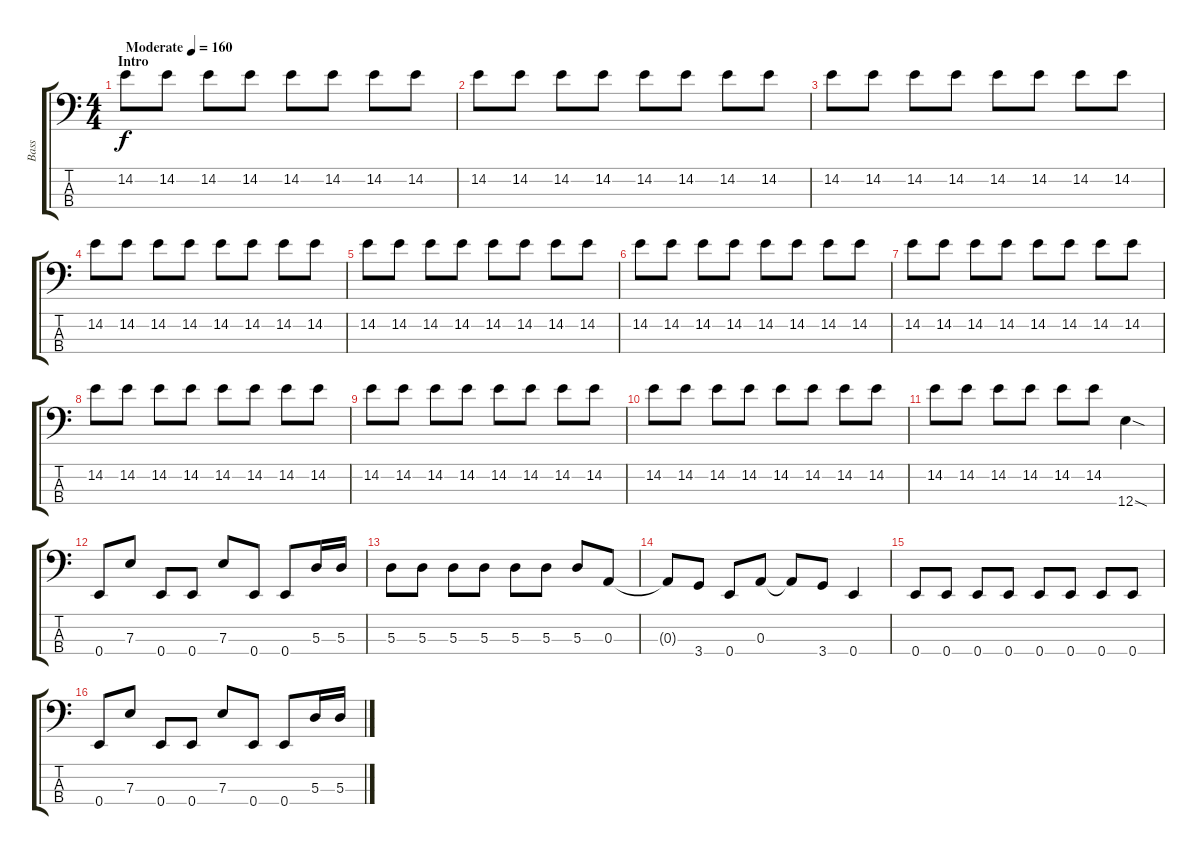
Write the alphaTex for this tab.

\track ("Bass" "Bass") {instrument electricbassfinger}
\staff {score tabs}
\tuning (G2 D2 A1 E1) {hide}
\ts (4 4)
\section ("" "Intro")
\tempo (160 "Moderate")
\clef f4
\ks c
14.2.8{dy f instrument electricbassfinger} 14.2.8 14.2.8 14.2.8 14.2.8 14.2.8 14.2.8 14.2.8 |
14.2.8 14.2.8 14.2.8 14.2.8 14.2.8 14.2.8 14.2.8 14.2.8 |
14.2.8 14.2.8 14.2.8 14.2.8 14.2.8 14.2.8 14.2.8 14.2.8 |
14.2.8 14.2.8 14.2.8 14.2.8 14.2.8 14.2.8 14.2.8 14.2.8 |
14.2.8 14.2.8 14.2.8 14.2.8 14.2.8 14.2.8 14.2.8 14.2.8 |
14.2.8 14.2.8 14.2.8 14.2.8 14.2.8 14.2.8 14.2.8 14.2.8 |
14.2.8 14.2.8 14.2.8 14.2.8 14.2.8 14.2.8 14.2.8 14.2.8 |
14.2.8 14.2.8 14.2.8 14.2.8 14.2.8 14.2.8 14.2.8 14.2.8 |
14.2.8 14.2.8 14.2.8 14.2.8 14.2.8 14.2.8 14.2.8 14.2.8 |
14.2.8 14.2.8 14.2.8 14.2.8 14.2.8 14.2.8 14.2.8 14.2.8 |
14.2.8 14.2.8 14.2.8 14.2.8 14.2.8 14.2.8 12.4{sod}.4{volume 16} |
0.4.8 7.3.8 0.4.8 0.4.8 7.3.8 0.4.8 0.4.8 5.3.16 5.3.16 |
5.3.8{volume 10} 5.3.8 5.3.8 5.3.8 5.3.8 5.3.8 5.3.8 0.3.8 |
0.3{t}.8 3.4.8 0.4.8 0.3.8 0.3{t}.8 3.4.8 0.4.4 |
0.4.8 0.4.8 0.4.8 0.4.8 0.4.8 0.4.8 0.4.8 0.4.8 |
0.4.8 7.3.8 0.4.8 0.4.8 7.3.8 0.4.8 0.4.8 5.3.16 5.3.16
